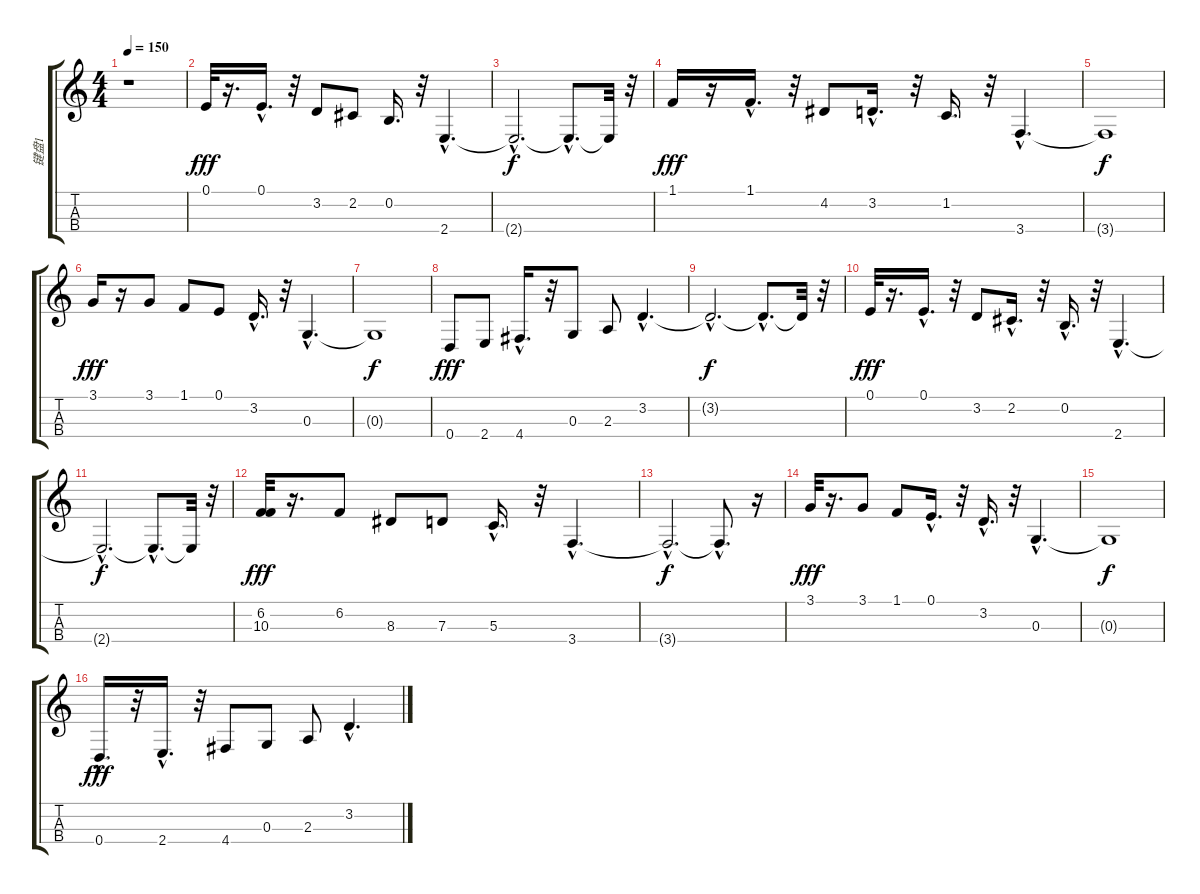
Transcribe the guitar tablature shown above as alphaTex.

\track ("键盘1" "键盘1") {instrument lead2sawtooth}
\staff {score tabs}
\tuning (E4 B3 G3 D3) {hide}
\ts (4 4)
\tempo 150
\clef g2
\ks c
r.1{dy f} |
0.1.32{dy fff volume 16} r.16{d} 0.1{hac}.16{d} r.32 3.2.8 2.2.8 0.2.16{d} r.32 2.4{hac}.4{d} |
2.4{hac t}.2{d dy f} 2.4{hac t}.8{d} 2.4{t}.32 r.32 |
1.1.16{dy fff} r.16 1.1{hac}.16{d} r.32 4.2.8 3.2{hac}.16{d} r.32 1.2.16{d} r.32 3.4{hac}.4{d} |
3.4{t}.1{dy f} |
3.1.16{dy fff} r.16 3.1.8 1.1.8 0.1.8 3.2{hac}.16{d} r.32 0.3{hac}.4{d} |
0.3{t}.1{dy f} |
0.4.8{dy fff} 2.4.8 4.4{hac}.16{d} r.32 0.3.8 2.3.8 3.2{hac}.4{d} |
3.2{hac t}.2{d dy f} 3.2{hac t}.8{d} 3.2{t}.32 r.32 |
0.1.32{dy fff} r.16{d} 0.1{hac}.16{d} r.32 3.2.8 2.2{hac}.16{d} r.32 0.2{hac}.16{d} r.32 2.4{hac}.4{d} |
2.4{hac t}.2{d dy f} 2.4{hac t}.8{d} 2.4{t}.32 r.32 |
(6.2 10.3).32{dy fff} r.16{d} 6.2.8 8.3.8 7.3.8 5.3{hac}.16{d} r.32 3.4{hac}.4{d} |
3.4{hac t}.2{d dy f} 3.4{hac t}.8{d} r.16 |
3.1.32{dy fff} r.16{d} 3.1.8 1.1.8 0.1{hac}.16{d} r.32 3.2{hac}.16{d} r.32 0.3{hac}.4{d} |
0.3{t}.1{dy f} |
0.4{hac}.16{d dy fff} r.32 2.4{hac}.16{d} r.32 4.4.8 0.3.8 2.3.8 3.2{hac}.4{d}
